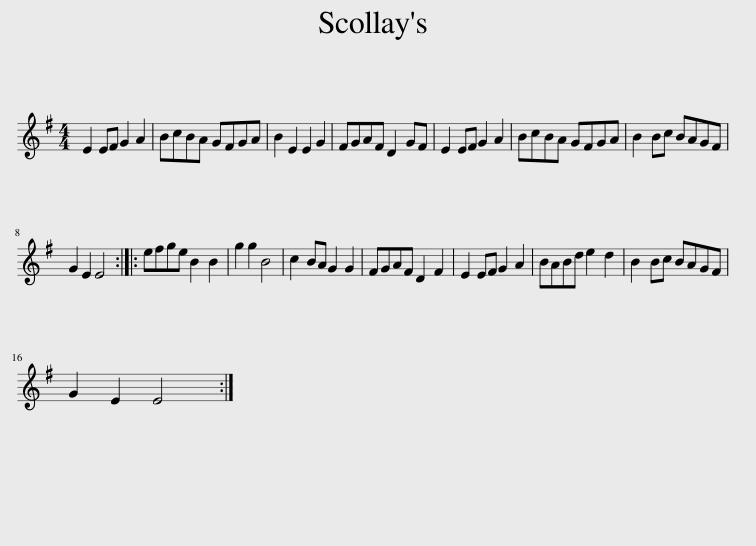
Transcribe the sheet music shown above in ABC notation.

X:1
L:1/8
M:4/4
I:linebreak $
K:Emin
V:1 treble
V:1
 E2 EF G2 A2 | BcBA GFGA | B2 E2 E2 G2 | FGAF D2 GF | E2 EF G2 A2 | %5
 BcBA GFGA | B2 Bc BAGF |$ G2 E2 E4 :: efge B2 B2 | g2 g2 B4 | %10
 c2 BA G2 G2 | FGAF D2 F2 | E2 EF G2 A2 | BABd e2 d2 | B2 Bc BAGF |$ %15
 G2 E2 E4 :| %16
